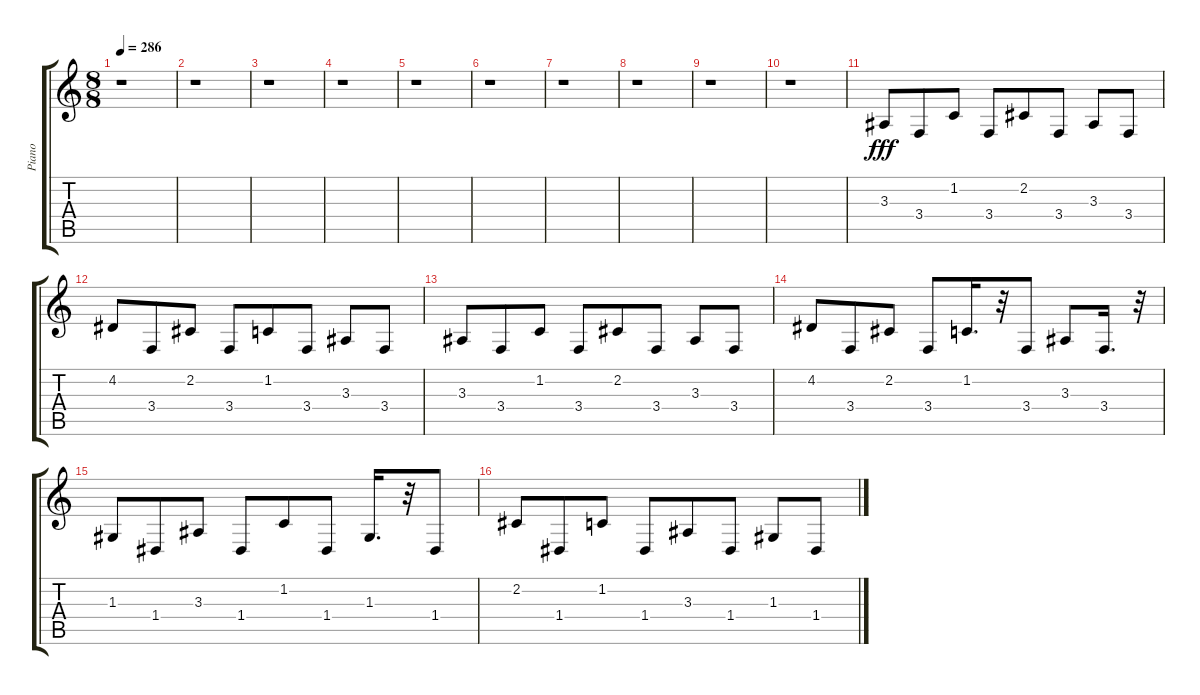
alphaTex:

\track ("Piano" "Piano") {instrument acousticgrandpiano}
\staff {score tabs}
\tuning (E4 B3 G3 D3 A2 E2) {hide}
\ts (8 8)
\tempo 286
\clef g2
\ks c
r.1{dy fff} |
r.1 |
r.1 |
r.1 |
r.1 |
r.1 |
r.1 |
r.1 |
r.1 |
r.1 |
3.3.8 3.4.8 1.2.8 3.4.8 2.2.8 3.4.8 3.3.8 3.4.8 |
4.2.8 3.4.8 2.2.8 3.4.8 1.2.8 3.4.8 3.3.8 3.4.8 |
3.3.8 3.4.8 1.2.8 3.4.8 2.2.8 3.4.8 3.3.8 3.4.8 |
4.2.8 3.4.8 2.2.8 3.4.8 1.2.16{d} r.32 3.4.8 3.3.8 3.4.16{d} r.32 |
1.3.8 1.4.8 3.3.8 1.4.8 1.2.8 1.4.8 1.3.16{d} r.32 1.4.8 |
2.2.8 1.4.8 1.2.8 1.4.8 3.3.8 1.4.8 1.3.8 1.4.8
